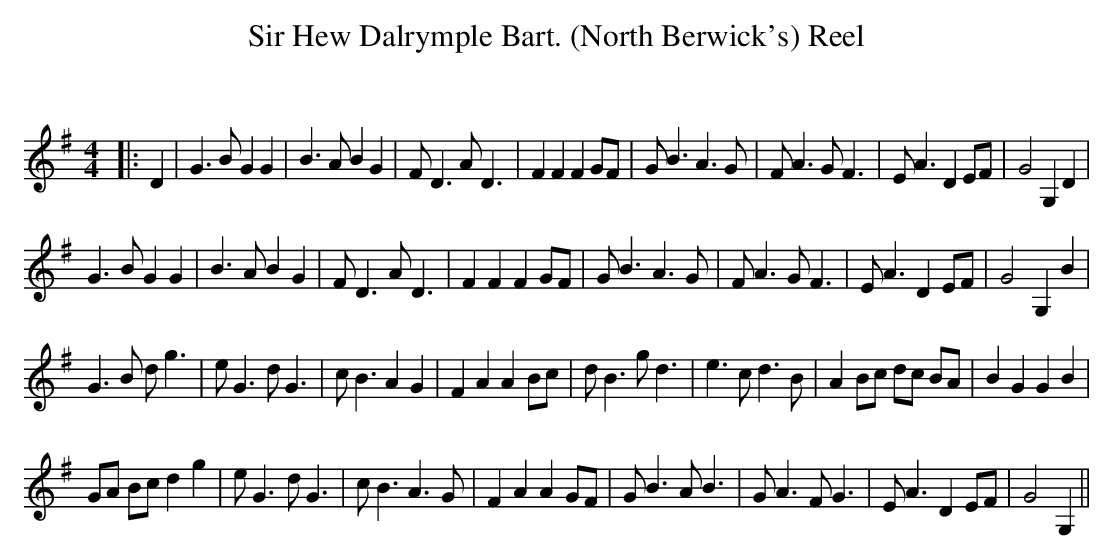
X:1
T: Sir Hew Dalrymple Bart. (North Berwick's) Reel
C:
Q: 232
K:G
M:4/4
L:1/8
|:D2|G3B G2 G2|B3A B2 G2|FD3 AD3|F2 F2 F2 GF|GB3 A3G|FA3 GF3|EA3 D2 EF|G4 G,2 D2|
G3B G2 G2|B3A B2 G2|FD3 AD3|F2 F2 F2 GF|GB3 A3G|FA3 GF3|EA3 D2 EF|G4 G,2 B2|
G3B dg3|eG3 dG3|cB3 A2 G2|F2 A2 A2 Bc|dB3 gd3|e3c d3B|A2 Bc dc BA|B2 G2 G2 B2|
GA Bc d2 g2|eG3 dG3|cB3 A3G|F2 A2 A2 GF|GB3 AB3|GA3 FG3|EA3 D2 EF|G4 G,2||
